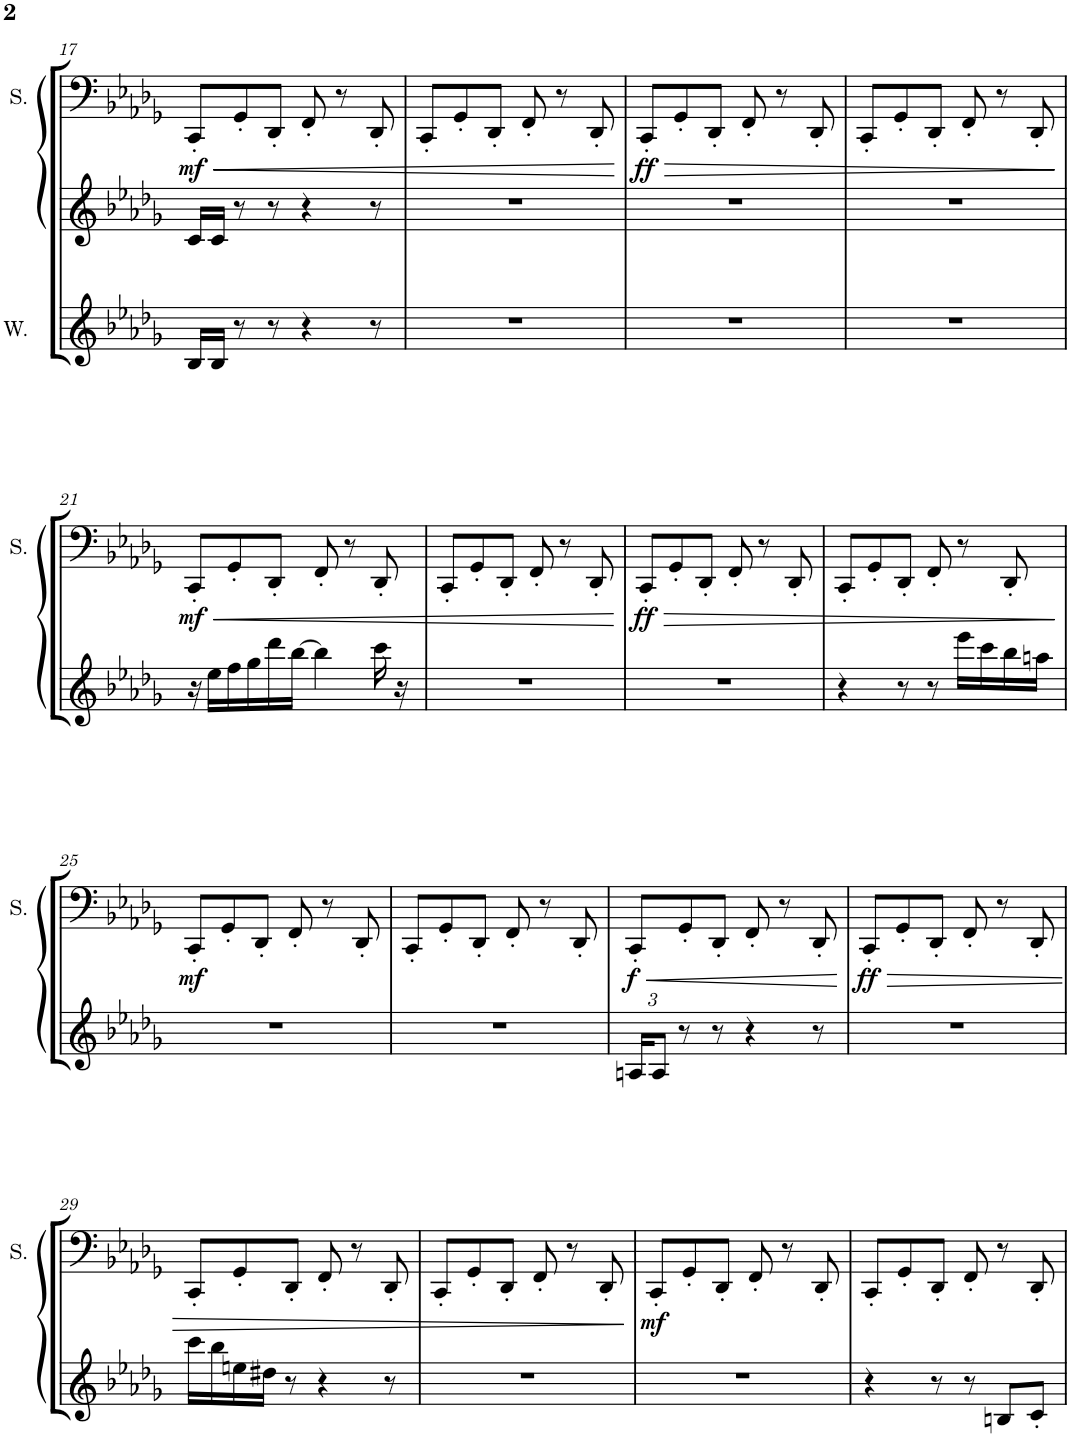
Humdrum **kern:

**kern	**kern	**kern	**kern	**dynam
*part4	*part3	*part2	*part1	*part1
*staff4	*staff3	*staff2	*staff1	*staff1
*I"Square Synthesizer	*I"Wave	*I"Square Synthesizer	*I"Square	*
*	*I'W.	*	*I'S.	*
!!LO:PB:g=z
*clefG2	*clefG2	*clefG2	*clefF4	*
*k[b-e-a-d-g-]	*k[b-e-a-d-g-]	*k[b-e-a-d-g-]	*k[b-e-a-d-g-]	*
*M6/8	*M6/8	*M6/8	*M6/8	*
=17	=17	=17	=17	=17
!	!	!	!	!LO:HP:b
!	!	!	!	!LO:DY:n=1:b
16b-/LL]	16B-/LL	16c/LL	8CC'/L	< mf
16B-/	16B-/JJ	16c/JJ	.	.
16B-/JJ	8r	8r	8GG-'/	.
16r	.	.	.	.
8r	8r	8r	8DD-'/J	.
4r	4r	4r	8FF'/	.
.	.	.	8r	.
8r	8r	8r	8DD-'/	.
=18	=18	=18	=18	=18
2.r	2.r	2.r	8CC'/L	.
.	.	.	8GG-'/	.
.	.	.	8DD-'/J	.
.	.	.	8FF'/	.
.	.	.	8r	.
.	.	.	8DD-'/	.
.	.	.	.	[
=19	=19	=19	=19	=19
!	!	!	!	!LO:HP:b
!	!	!	!	!LO:DY:n=1:b
2.r	2.r	2.r	8CC'/L	> ff
.	.	.	8GG-'/	.
.	.	.	8DD-'/J	.
.	.	.	8FF'/	.
.	.	.	8r	.
.	.	.	8DD-'/	.
=20	=20	=20	=20	=20
2.r	2.r	2.r	8CC'/L	.
.	.	.	8GG-'/	.
.	.	.	8DD-'/J	.
.	.	.	8FF'/	.
.	.	.	8r	.
.	.	.	8DD-'/	.
.	.	.	.	]
!!LO:LB:g=z
=21	=21	=21	=21	=21
!	!	!	!	!LO:HP:b
!	!	!	!	!LO:DY:n=1:b
2.r	2.r	16r	8CC'/L	< mf
.	.	16ee-\LL	.	.
.	.	16ff\	8GG-'/	.
.	.	16gg-\	.	.
.	.	16ddd-\	8DD-'/J	.
.	.	[16bb-\JJ	.	.
.	.	4bb-\]	8FF'/	.
.	.	.	8r	.
.	.	16ccc\	8DD-'/	.
.	.	16r	.	.
=22	=22	=22	=22	=22
2.r	2.r	2.r	8CC'/L	.
.	.	.	8GG-'/	.
.	.	.	8DD-'/J	.
.	.	.	8FF'/	.
.	.	.	8r	.
.	.	.	8DD-'/	.
.	.	.	.	[
=23	=23	=23	=23	=23
!	!	!	!	!LO:HP:b
!	!	!	!	!LO:DY:n=1:b
2.r	2.r	2.r	8CC'/L	> ff
.	.	.	8GG-'/	.
.	.	.	8DD-'/J	.
.	.	.	8FF'/	.
.	.	.	8r	.
.	.	.	8DD-'/	.
=24	=24	=24	=24	=24
2.r	2.r	4r	8CC'/L	.
.	.	.	8GG-'/	.
.	.	8r	8DD-'/J	.
.	.	8r	8FF'/	.
.	.	16eee-\LL	8r	.
.	.	16ccc\	.	.
.	.	16bb-\	8DD-'/	.
.	.	16aan\JJ	.	.
.	.	.	.	]
!!LO:LB:g=z
=25	=25	=25	=25	=25
!	!	!	!	!LO:DY:b
2.r	2.r	2.r	8CC'/L	mf
.	.	.	8GG-'/	.
.	.	.	8DD-'/J	.
.	.	.	8FF'/	.
.	.	.	8r	.
.	.	.	8DD-'/	.
=26	=26	=26	=26	=26
2.r	2.r	2.r	8CC'/L	.
.	.	.	8GG-'/	.
.	.	.	8DD-'/J	.
.	.	.	8FF'/	.
.	.	.	8r	.
.	.	.	8DD-'/	.
=27	=27	=27	=27	=27
*	*	*Xbrackettup	*	*
!	!	!	!	!LO:HP:b
!	!	!	!	!LO:DY:n=1:b
2.r	2.r	24An/KL	8CC'/L	< f
.	.	12A/J	.	.
.	.	8r	8GG-'/	.
.	.	8r	8DD-'/J	.
.	.	4r	8FF'/	.
.	.	.	8r	.
.	.	8r	8DD-'/	.
.	.	.	.	[
=28	=28	=28	=28	=28
!	!	!	!	!LO:HP:b
!	!	!	!	!LO:DY:n=1:b
2.r	2.r	2.r	8CC'/L	> ff
.	.	.	8GG-'/	.
.	.	.	8DD-'/J	.
.	.	.	8FF'/	.
.	.	.	8r	.
.	.	.	8DD-'/	.
!!LO:LB:g=z
=29	=29	=29	=29	=29
16r	2.r	16ccc\LL	8CC'/L	.
16r	.	16bb-\	.	.
8r	.	16een\	8GG-'/	.
.	.	16dd#X\JJ	.	.
8r	.	8r	8DD-'/J	.
!LO:N:vis=4	!	!	!	!
4.r	.	4r	8FF'/	.
.	.	.	8r	.
.	.	8r	8DD-'/	.
=30	=30	=30	=30	=30
2.r	2.r	2.r	8CC'/L	.
.	.	.	8GG-'/	.
.	.	.	8DD-'/J	.
.	.	.	8FF'/	.
.	.	.	8r	.
.	.	.	8DD-'/	.
.	.	.	.	]
=31	=31	=31	=31	=31
!	!	!	!	!LO:DY:b
2.r	2.r	2.r	8CC'/L	mf
.	.	.	8GG-'/	.
.	.	.	8DD-'/J	.
.	.	.	8FF'/	.
.	.	.	8r	.
.	.	.	8DD-'/	.
=32	=32	=32	=32	=32
2.r	2.r	4r	8CC'/L	.
.	.	.	8GG-'/	.
.	.	8r	8DD-'/J	.
.	.	8r	8FF'/	.
.	.	8Bn/L	8r	.
.	.	8c'/J	8DD-'/	.
=	=	=	=	=
*-	*-	*-	*-	*-
